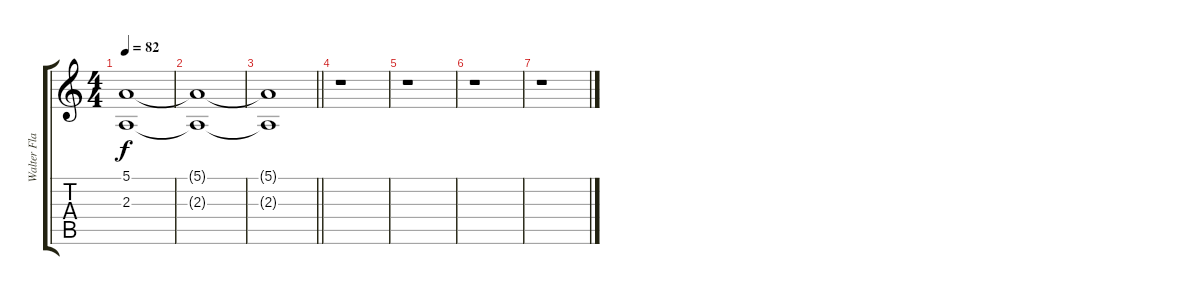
\track ("Walter Flakus (Keyboard)" "Walter Fla") {instrument lead2sawtooth}
\staff {score tabs}
\tuning (E4 B3 G3 D3 A2 D2) {hide}
\ts (4 4)
\tempo 82
\clef g2
\ks c
(5.1{t} 2.3{t}).1{dy f} |
(5.1{t} 2.3{t}).1 |
\barLineRight lightlight
(5.1{t} 2.3{t}).1 |
r.1 |
r.1 |
r.1 |
r.1
